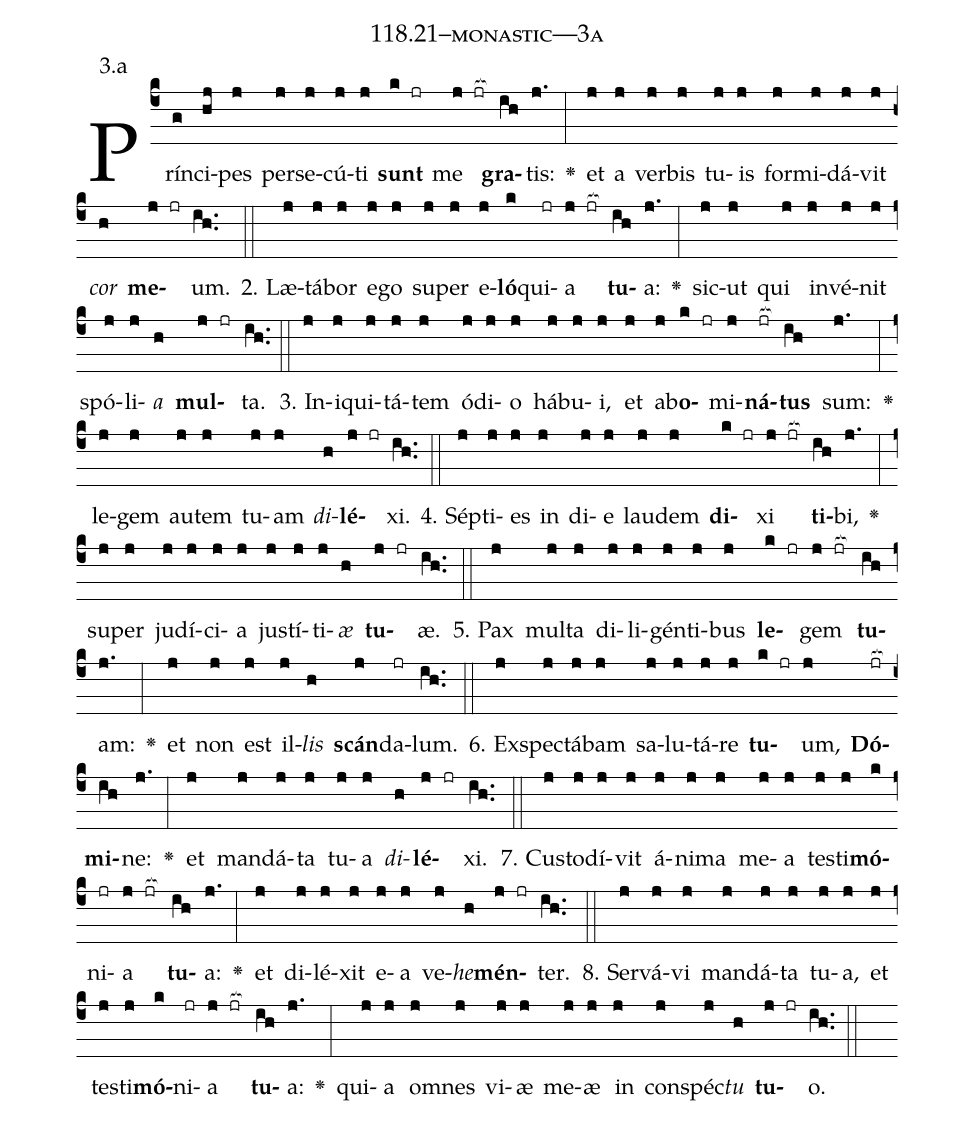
name: 118.21--monastic---3a;
annotation: 3.a;
%%
(c4)Prín(g)ci(hj)pes(j) per(j)se(j)cú(j)ti(j) <b>sunt</b>(k jr) me(j jr[ocb:1{]) <b>gra</b>(ih[ocb:0}])tis:(j.) <v>\greheightstar</v>(:) et(j) a(j) ver(j)bis(j) tu(j)is(j) for(j)mi(j)dá(j)vit(j) <i>cor</i>(h) <b>me</b>(j jr)um.(ih..) (::)
2. Læ(j)tá(j)bor(j) e(j)go(j) su(j)per(j) e(j)<b>ló</b>(k)qui(jr)a(j jr[ocb:1{]) <b>tu</b>(ih[ocb:0}])a:(j.) <v>\greheightstar</v>(:) sic(j)ut(j) qui(j) in(j)vé(j)nit(j) spó(j)li(j)<i>a</i>(h) <b>mul</b>(j jr)ta.(ih..) (::)
3. In(j)i(j)qui(j)tá(j)tem(j) ó(j)di(j)o(j) há(j)bu(j)i,(j) et(j) ab(j)<b>o</b>(k jr)mi(j)<b>ná</b>(jr[ocb:1{])<b>tus</b>(ih[ocb:0}]) sum:(j.) <v>\greheightstar</v>(:) le(j)gem(j) au(j)tem(j) tu(j)am(j) <i>di</i>(h)<b>lé</b>(j jr)xi.(ih..) (::)
4. Sép(j)ti(j)es(j) in(j) di(j)e(j) lau(j)dem(j) <b>di</b>(k jr)xi(j jr[ocb:1{]) <b>ti</b>(ih[ocb:0}])bi,(j.) <v>\greheightstar</v>(:) su(j)per(j) ju(j)dí(j)ci(j)a(j) jus(j)tí(j)ti(j)<i>æ</i>(h) <b>tu</b>(j jr)æ.(ih..) (::)
5. Pax(j) mul(j)ta(j) di(j)li(j)gén(j)ti(j)bus(j) <b>le</b>(k jr)gem(j jr[ocb:1{]) <b>tu</b>(ih[ocb:0}])am:(j.) <v>\greheightstar</v>(:) et(j) non(j) est(j) il(j)<i>lis</i>(h) <b>scán</b>(j)da(jr)lum.(ih..) (::)
6. Ex(j)spec(j)tá(j)bam(j) sa(j)lu(j)tá(j)re(j) <b>tu</b>(k jr)um,(j) <b>Dó</b>(jr[ocb:1{])<b>mi</b>(ih[ocb:0}])ne:(j.) <v>\greheightstar</v>(:) et(j) man(j)dá(j)ta(j) tu(j)a(j) <i>di</i>(h)<b>lé</b>(j jr)xi.(ih..) (::)
7. Cus(j)to(j)dí(j)vit(j) á(j)ni(j)ma(j) me(j)a(j) tes(j)ti(j)<b>mó</b>(k)ni(jr)a(j jr[ocb:1{]) <b>tu</b>(ih[ocb:0}])a:(j.) <v>\greheightstar</v>(:) et(j) di(j)lé(j)xit(j) e(j)a(j) ve(j)<i>he</i>(h)<b>mén</b>(j jr)ter.(ih..) (::)
8. Ser(j)vá(j)vi(j) man(j)dá(j)ta(j) tu(j)a,(j) et(j) tes(j)ti(j)<b>mó</b>(k)ni(jr)a(j jr[ocb:1{]) <b>tu</b>(ih[ocb:0}])a:(j.) <v>\greheightstar</v>(:) qui(j)a(j) om(j)nes(j) vi(j)æ(j) me(j)æ(j) in(j) con(j)spéc(j)<i>tu</i>(h) <b>tu</b>(j jr)o.(ih..) (::)
